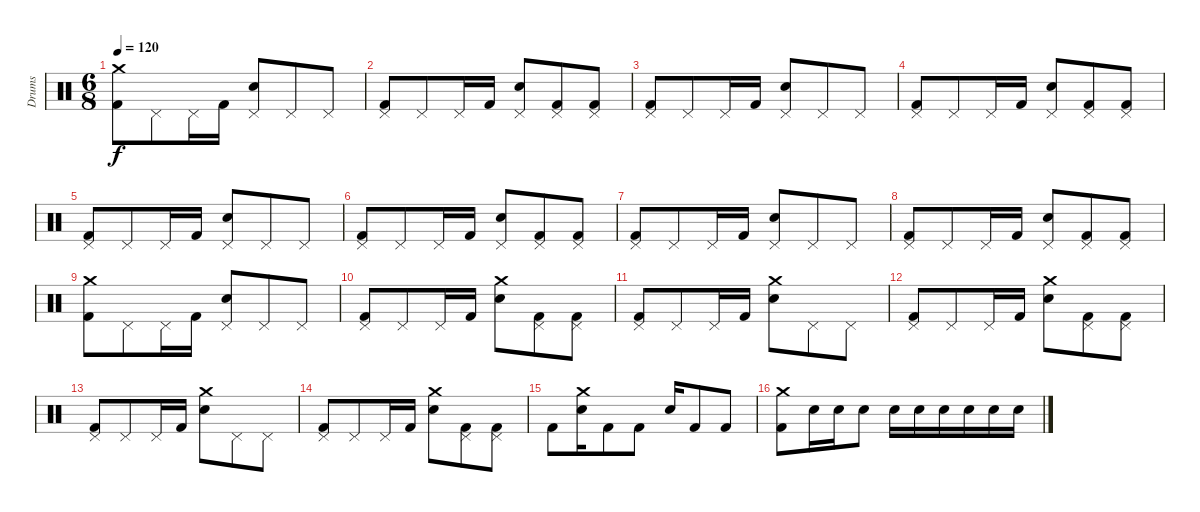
\track ("Drums" "Drums") {instrument percussion}
\staff {score}
\articulation defaults
\ts (6 8)
\tempo 120
\clef neutral
\ks c
("Crash medium (hit)" "Kick (hit) 2").8{dy f} "Pedal Hi-Hat (hit)".8 "Pedal Hi-Hat (hit)".16 "Kick (hit) 2".16 ("Pedal Hi-Hat (hit)" "Electric Snare (hit)").8 "Pedal Hi-Hat (hit)".8 "Pedal Hi-Hat (hit)".8 |
("Pedal Hi-Hat (hit)" "Kick (hit) 2").8 "Pedal Hi-Hat (hit)".8 "Pedal Hi-Hat (hit)".16 "Kick (hit) 2".16 ("Pedal Hi-Hat (hit)" "Electric Snare (hit)").8 ("Pedal Hi-Hat (hit)" "Kick (hit) 2").8 ("Pedal Hi-Hat (hit)" "Kick (hit) 2").8 |
("Pedal Hi-Hat (hit)" "Kick (hit) 2").8 "Pedal Hi-Hat (hit)".8 "Pedal Hi-Hat (hit)".16 "Kick (hit) 2".16 ("Pedal Hi-Hat (hit)" "Electric Snare (hit)").8 "Pedal Hi-Hat (hit)".8 "Pedal Hi-Hat (hit)".8 |
("Pedal Hi-Hat (hit)" "Kick (hit) 2").8 "Pedal Hi-Hat (hit)".8 "Pedal Hi-Hat (hit)".16 "Kick (hit) 2".16 ("Pedal Hi-Hat (hit)" "Electric Snare (hit)").8 ("Pedal Hi-Hat (hit)" "Kick (hit) 2").8 ("Pedal Hi-Hat (hit)" "Kick (hit) 2").8 |
("Pedal Hi-Hat (hit)" "Kick (hit) 2").8 "Pedal Hi-Hat (hit)".8 "Pedal Hi-Hat (hit)".16 "Kick (hit) 2".16 ("Pedal Hi-Hat (hit)" "Electric Snare (hit)").8 "Pedal Hi-Hat (hit)".8 "Pedal Hi-Hat (hit)".8 |
("Pedal Hi-Hat (hit)" "Kick (hit) 2").8 "Pedal Hi-Hat (hit)".8 "Pedal Hi-Hat (hit)".16 "Kick (hit) 2".16 ("Pedal Hi-Hat (hit)" "Electric Snare (hit)").8 ("Pedal Hi-Hat (hit)" "Kick (hit) 2").8 ("Pedal Hi-Hat (hit)" "Kick (hit) 2").8 |
("Pedal Hi-Hat (hit)" "Kick (hit) 2").8 "Pedal Hi-Hat (hit)".8 "Pedal Hi-Hat (hit)".16 "Kick (hit) 2".16 ("Pedal Hi-Hat (hit)" "Electric Snare (hit)").8 "Pedal Hi-Hat (hit)".8 "Pedal Hi-Hat (hit)".8 |
("Pedal Hi-Hat (hit)" "Kick (hit) 2").8 "Pedal Hi-Hat (hit)".8 "Pedal Hi-Hat (hit)".16 "Kick (hit) 2".16 ("Pedal Hi-Hat (hit)" "Electric Snare (hit)").8 ("Pedal Hi-Hat (hit)" "Kick (hit) 2").8 ("Pedal Hi-Hat (hit)" "Kick (hit) 2").8 |
("Crash medium (hit)" "Kick (hit) 2").8 "Pedal Hi-Hat (hit)".8 "Pedal Hi-Hat (hit)".16 "Kick (hit) 2".16 ("Pedal Hi-Hat (hit)" "Electric Snare (hit)").8 "Pedal Hi-Hat (hit)".8 "Pedal Hi-Hat (hit)".8 |
("Pedal Hi-Hat (hit)" "Kick (hit) 2").8 "Pedal Hi-Hat (hit)".8 "Pedal Hi-Hat (hit)".16 "Kick (hit) 2".16 ("Crash medium (hit)" "Electric Snare (hit)").8 ("Pedal Hi-Hat (hit)" "Kick (hit) 2").8 ("Pedal Hi-Hat (hit)" "Kick (hit) 2").8 |
("Pedal Hi-Hat (hit)" "Kick (hit) 2").8 "Pedal Hi-Hat (hit)".8 "Pedal Hi-Hat (hit)".16 "Kick (hit) 2".16 ("Crash medium (hit)" "Electric Snare (hit)").8 "Pedal Hi-Hat (hit)".8 "Pedal Hi-Hat (hit)".8 |
("Pedal Hi-Hat (hit)" "Kick (hit) 2").8 "Pedal Hi-Hat (hit)".8 "Pedal Hi-Hat (hit)".16 "Kick (hit) 2".16 ("Crash medium (hit)" "Electric Snare (hit)").8 ("Pedal Hi-Hat (hit)" "Kick (hit) 2").8 ("Pedal Hi-Hat (hit)" "Kick (hit) 2").8 |
("Pedal Hi-Hat (hit)" "Kick (hit) 2").8 "Pedal Hi-Hat (hit)".8 "Pedal Hi-Hat (hit)".16 "Kick (hit) 2".16 ("Crash medium (hit)" "Electric Snare (hit)").8 "Pedal Hi-Hat (hit)".8 "Pedal Hi-Hat (hit)".8 |
("Pedal Hi-Hat (hit)" "Kick (hit) 2").8 "Pedal Hi-Hat (hit)".8 "Pedal Hi-Hat (hit)".16 "Kick (hit) 2".16 ("Crash medium (hit)" "Electric Snare (hit)").8 ("Pedal Hi-Hat (hit)" "Kick (hit) 2").8 ("Pedal Hi-Hat (hit)" "Kick (hit) 2").8 |
"Kick (hit) 2".8 ("Electric Snare (hit)" "Crash medium (hit)").16 "Kick (hit) 2".8 "Kick (hit) 2".8 "Electric Snare (hit)".16 "Kick (hit) 2".8 "Kick (hit) 2".8 |
("Kick (hit) 2" "Crash medium (hit)").8 "Electric Snare (hit)".16 "Electric Snare (hit)".16 "Electric Snare (hit)".8 "Electric Snare (hit)".16 "Electric Snare (hit)".16 "Electric Snare (hit)".16 "Electric Snare (hit)".16 "Electric Snare (hit)".16 "Electric Snare (hit)".16
